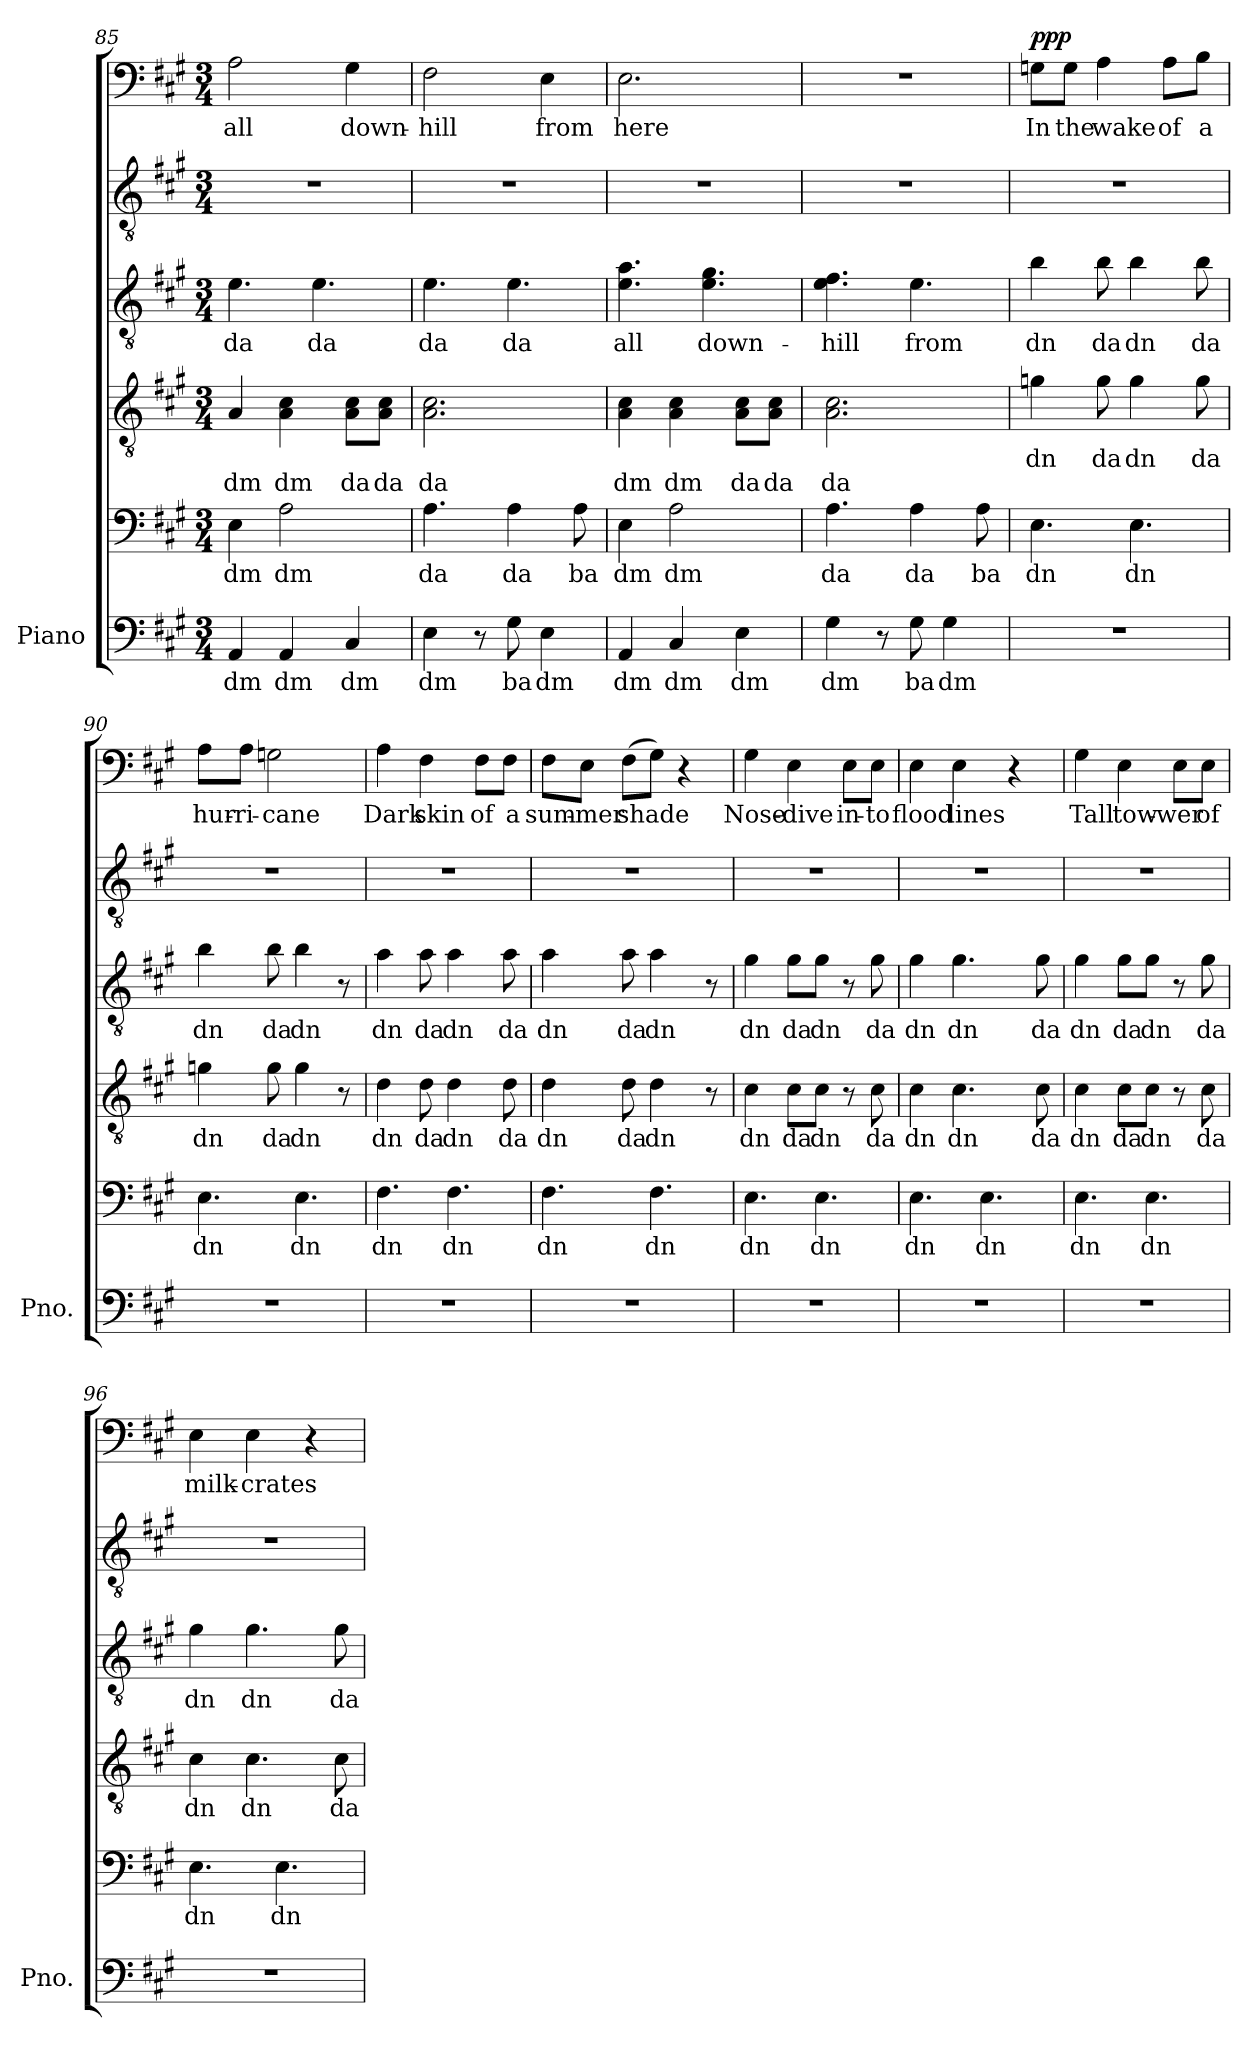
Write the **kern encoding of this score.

**kern	**text	**kern	**text	**kern	**text	**text	**kern	**text	**kern	**kern	**text	**dynam
*part1	*part1	*part1	*part1	*part1	*part1	*part1	*part1	*part1	*part1	*part1	*part1	*part1
*staff6	*staff6	*staff5	*staff5	*staff4	*staff4	*staff4	*staff3	*staff3	*staff2	*staff1	*staff1	*staff1/2/3/4/5/6
*I"Piano	*	*	*	*	*	*	*	*	*	*	*	*
*I'Pno.	*	*	*	*	*	*	*	*	*	*	*	*
*clefF4	*	*clefF4	*	*clefGv2	*	*	*clefGv2	*	*clefGv2	*clefF4	*	*
*k[f#c#g#]	*	*k[f#c#g#]	*	*k[f#c#g#]	*	*	*k[f#c#g#]	*	*k[f#c#g#]	*k[f#c#g#]	*	*
*M3/4	*	*M3/4	*	*M3/4	*	*	*M3/4	*	*M3/4	*M3/4	*	*
=85	=85	=85	=85	=85	=85	=85	=85	=85	=85	=85	=85	=85
!	!LO:LY:b	!	!LO:LY:b	!	!	!LO:LY:b	!	!LO:LY:b	!	!	!LO:LY:b	!
4AA/	dm	4E\	dm	4A/	.	dm	4.e\	da	2.r	2A\	all	.
!	!LO:LY:b	!	!LO:LY:b	!	!	!LO:LY:b	!	!	!	!	!	!
4AA/	dm	2A\	dm	4A\ 4c#\	.	dm	.	.	.	.	.	.
!	!	!	!	!	!	!	!	!LO:LY:b	!	!	!	!
.	.	.	.	.	.	.	4.e\	da	.	.	.	.
!	!LO:LY:b	!	!	!	!	!LO:LY:b	!	!	!	!	!LO:LY:b	!
4C#/	dm	.	.	8A\ 8c#\L	.	da	.	.	.	4G#\	down-	.
!	!	!	!	!	!	!LO:LY:b	!	!	!	!	!	!
.	.	.	.	8A\ 8c#\J	.	da	.	.	.	.	.	.
=86	=86	=86	=86	=86	=86	=86	=86	=86	=86	=86	=86	=86
!	!LO:LY:b	!	!LO:LY:b	!	!	!LO:LY:b	!	!LO:LY:b	!	!	!LO:LY:b	!
4E\	dm	4.A\	da	2.A\ 2.c#\	.	da	4.e\	da	2.r	2F#\	-hill	.
8r	.	.	.	.	.	.	.	.	.	.	.	.
!	!LO:LY:b	!	!LO:LY:b	!	!	!	!	!LO:LY:b	!	!	!	!
8G#\	ba	4A\	da	.	.	.	4.e\	da	.	.	.	.
!	!LO:LY:b	!	!	!	!	!	!	!	!	!	!LO:LY:b	!
4E\	dm	.	.	.	.	.	.	.	.	4E\	from	.
!	!	!	!LO:LY:b	!	!	!	!	!	!	!	!	!
.	.	8A\	ba	.	.	.	.	.	.	.	.	.
=87	=87	=87	=87	=87	=87	=87	=87	=87	=87	=87	=87	=87
!	!LO:LY:b	!	!LO:LY:b	!	!	!LO:LY:b	!	!LO:LY:b	!	!	!LO:LY:b	!
4AA/	dm	4E\	dm	4A\ 4c#\	.	dm	4.e\ 4.a\	all	2.r	2.E\	here	.
!	!LO:LY:b	!	!LO:LY:b	!	!	!LO:LY:b	!	!	!	!	!	!
4C#/	dm	2A\	dm	4A\ 4c#\	.	dm	.	.	.	.	.	.
!	!	!	!	!	!	!	!	!LO:LY:b	!	!	!	!
.	.	.	.	.	.	.	4.e\ 4.g#\	down-	.	.	.	.
!	!LO:LY:b	!	!	!	!	!LO:LY:b	!	!	!	!	!	!
4E\	dm	.	.	8A\ 8c#\L	.	da	.	.	.	.	.	.
!	!	!	!	!	!	!LO:LY:b	!	!	!	!	!	!
.	.	.	.	8A\ 8c#\J	.	da	.	.	.	.	.	.
=88	=88	=88	=88	=88	=88	=88	=88	=88	=88	=88	=88	=88
!	!LO:LY:b	!	!LO:LY:b	!	!	!LO:LY:b	!	!LO:LY:b	!	!	!	!
4G#\	dm	4.A\	da	2.A\ 2.c#\	.	da	4.e\ 4.f#\	-hill	2.r	2.r	.	.
8r	.	.	.	.	.	.	.	.	.	.	.	.
!	!LO:LY:b	!	!LO:LY:b	!	!	!	!	!LO:LY:b	!	!	!	!
8G#\	ba	4A\	da	.	.	.	4.e\	from	.	.	.	.
!	!LO:LY:b	!	!	!	!	!	!	!	!	!	!	!
4G#\	dm	.	.	.	.	.	.	.	.	.	.	.
!	!	!	!LO:LY:b	!	!	!	!	!	!	!	!	!
.	.	8A\	ba	.	.	.	.	.	.	.	.	.
!!LO:LB:g=z
=89	=89	=89	=89	=89	=89	=89	=89	=89	=89	=89	=89	=89
!	!	!	!LO:LY:b	!	!LO:LY:b	!	!	!LO:LY:b	!	!	!LO:LY:b	!LO:DY:b=5
!	!	!	!	!	!	!	!	!	!	!	!	!LO:DY:n=1:b=4
!	!	!	!	!	!	!	!	!	!	!	!	!LO:DY:n=2:b=3
2.r	.	4.E\	dn	4gn\	dn	.	4b\	dn	2.r	8Gn\L	In	p p p
!	!	!	!	!	!	!	!	!	!	!	!LO:LY:b	!
.	.	.	.	.	.	.	.	.	.	8G\J	the	.
!	!	!	!	!	!LO:LY:b	!	!	!LO:LY:b	!	!	!LO:LY:b	!
.	.	.	.	8g\	da	.	8b\	da	.	4A\	wake	.
!	!	!	!LO:LY:b	!	!LO:LY:b	!	!	!LO:LY:b	!	!	!	!
.	.	4.E\	dn	4g\	dn	.	4b\	dn	.	.	.	.
!	!	!	!	!	!	!	!	!	!	!	!LO:LY:b	!
.	.	.	.	.	.	.	.	.	.	8A\L	of	.
!	!	!	!	!	!LO:LY:b	!	!	!LO:LY:b	!	!	!LO:LY:b	!
.	.	.	.	8g\	da	.	8b\	da	.	8B\J	a	.
=90	=90	=90	=90	=90	=90	=90	=90	=90	=90	=90	=90	=90
!	!	!	!LO:LY:b	!	!LO:LY:b	!	!	!LO:LY:b	!	!	!LO:LY:b	!
2.r	.	4.E\	dn	4gn\	dn	.	4b\	dn	2.r	8A\L	hur-	.
!	!	!	!	!	!	!	!	!	!	!	!LO:LY:b	!
.	.	.	.	.	.	.	.	.	.	8A\J	-ri-	.
!	!	!	!	!	!LO:LY:b	!	!	!LO:LY:b	!	!	!LO:LY:b	!
.	.	.	.	8g\	da	.	8b\	da	.	2Gn\	-cane	.
!	!	!	!LO:LY:b	!	!LO:LY:b	!	!	!LO:LY:b	!	!	!	!
.	.	4.E\	dn	4g\	dn	.	4b\	dn	.	.	.	.
.	.	.	.	8r	.	.	8r	.	.	.	.	.
=91	=91	=91	=91	=91	=91	=91	=91	=91	=91	=91	=91	=91
!	!	!	!LO:LY:b	!	!LO:LY:b	!	!	!LO:LY:b	!	!	!LO:LY:b	!
2.r	.	4.F#\	dn	4d\	dn	.	4a\	dn	2.r	4A\	Dark	.
!	!	!	!	!	!LO:LY:b	!	!	!LO:LY:b	!	!	!LO:LY:b	!
.	.	.	.	8d\	da	.	8a\	da	.	4F#\	skin	.
!	!	!	!LO:LY:b	!	!LO:LY:b	!	!	!LO:LY:b	!	!	!	!
.	.	4.F#\	dn	4d\	dn	.	4a\	dn	.	.	.	.
!	!	!	!	!	!	!	!	!	!	!	!LO:LY:b	!
.	.	.	.	.	.	.	.	.	.	8F#\L	of	.
!	!	!	!	!	!LO:LY:b	!	!	!LO:LY:b	!	!	!LO:LY:b	!
.	.	.	.	8d\	da	.	8a\	da	.	8F#\J	a	.
=92	=92	=92	=92	=92	=92	=92	=92	=92	=92	=92	=92	=92
!	!	!	!LO:LY:b	!	!LO:LY:b	!	!	!LO:LY:b	!	!	!LO:LY:b	!
2.r	.	4.F#\	dn	4d\	dn	.	4a\	dn	2.r	8F#\L	sum-	.
!	!	!	!	!	!	!	!	!	!	!	!LO:LY:b	!
.	.	.	.	.	.	.	.	.	.	8E\J	-mer	.
!	!	!	!	!	!LO:LY:b	!	!	!LO:LY:b	!	!	!LO:LY:b	!
.	.	.	.	8d\	da	.	8a\	da	.	(>8F#\L	shade	.
!	!	!	!LO:LY:b	!	!LO:LY:b	!	!	!LO:LY:b	!	!	!	!
.	.	4.F#\	dn	4d\	dn	.	4a\	dn	.	8G#\J)	.	.
.	.	.	.	.	.	.	.	.	.	4r	.	.
.	.	.	.	8r	.	.	8r	.	.	.	.	.
=93	=93	=93	=93	=93	=93	=93	=93	=93	=93	=93	=93	=93
!	!	!	!LO:LY:b	!	!LO:LY:b	!	!	!LO:LY:b	!	!	!LO:LY:b	!
2.r	.	4.E\	dn	4c#\	dn	.	4g#\	dn	2.r	4G#\	Nose-	.
!	!	!	!	!	!LO:LY:b	!	!	!LO:LY:b	!	!	!LO:LY:b	!
.	.	.	.	8c#\L	da	.	8g#\L	da	.	4E\	-dive	.
!	!	!	!LO:LY:b	!	!LO:LY:b	!	!	!LO:LY:b	!	!	!	!
.	.	4.E\	dn	8c#\J	dn	.	8g#\J	dn	.	.	.	.
!	!	!	!	!	!	!	!	!	!	!	!LO:LY:b	!
.	.	.	.	8r	.	.	8r	.	.	8E\L	in-	.
!	!	!	!	!	!LO:LY:b	!	!	!LO:LY:b	!	!	!LO:LY:b	!
.	.	.	.	8c#\	da	.	8g#\	da	.	8E\J	-to	.
!!LO:PB:g=z
=94	=94	=94	=94	=94	=94	=94	=94	=94	=94	=94	=94	=94
!	!	!	!LO:LY:b	!	!LO:LY:b	!	!	!LO:LY:b	!	!	!LO:LY:b	!
2.r	.	4.E\	dn	4c#\	dn	.	4g#\	dn	2.r	4E\	flood	.
!	!	!	!	!	!LO:LY:b	!	!	!LO:LY:b	!	!	!LO:LY:b	!
.	.	.	.	4.c#\	dn	.	4.g#\	dn	.	4E\	lines	.
!	!	!	!LO:LY:b	!	!	!	!	!	!	!	!	!
.	.	4.E\	dn	.	.	.	.	.	.	.	.	.
.	.	.	.	.	.	.	.	.	.	4r	.	.
!	!	!	!	!	!LO:LY:b	!	!	!LO:LY:b	!	!	!	!
.	.	.	.	8c#\	da	.	8g#\	da	.	.	.	.
=95	=95	=95	=95	=95	=95	=95	=95	=95	=95	=95	=95	=95
!	!	!	!LO:LY:b	!	!LO:LY:b	!	!	!LO:LY:b	!	!	!LO:LY:b	!
2.r	.	4.E\	dn	4c#\	dn	.	4g#\	dn	2.r	4G#\	Tall	.
!	!	!	!	!	!LO:LY:b	!	!	!LO:LY:b	!	!	!LO:LY:b	!
.	.	.	.	8c#\L	da	.	8g#\L	da	.	4E\	tow-	.
!	!	!	!LO:LY:b	!	!LO:LY:b	!	!	!LO:LY:b	!	!	!	!
.	.	4.E\	dn	8c#\J	dn	.	8g#\J	dn	.	.	.	.
!	!	!	!	!	!	!	!	!	!	!	!LO:LY:b	!
.	.	.	.	8r	.	.	8r	.	.	8E\L	-wer	.
!	!	!	!	!	!LO:LY:b	!	!	!LO:LY:b	!	!	!LO:LY:b	!
.	.	.	.	8c#\	da	.	8g#\	da	.	8E\J	of	.
=96	=96	=96	=96	=96	=96	=96	=96	=96	=96	=96	=96	=96
!	!	!	!LO:LY:b	!	!LO:LY:b	!	!	!LO:LY:b	!	!	!LO:LY:b	!
2.r	.	4.E\	dn	4c#\	dn	.	4g#\	dn	2.r	4E\	milk-	.
!	!	!	!	!	!LO:LY:b	!	!	!LO:LY:b	!	!	!LO:LY:b	!
.	.	.	.	4.c#\	dn	.	4.g#\	dn	.	4E\	-crates	.
!	!	!	!LO:LY:b	!	!	!	!	!	!	!	!	!
.	.	4.E\	dn	.	.	.	.	.	.	.	.	.
.	.	.	.	.	.	.	.	.	.	4r	.	.
!	!	!	!	!	!LO:LY:b	!	!	!LO:LY:b	!	!	!	!
.	.	.	.	8c#\	da	.	8g#\	da	.	.	.	.
=	=	=	=	=	=	=	=	=	=	=	=	=
*-	*-	*-	*-	*-	*-	*-	*-	*-	*-	*-	*-	*-
